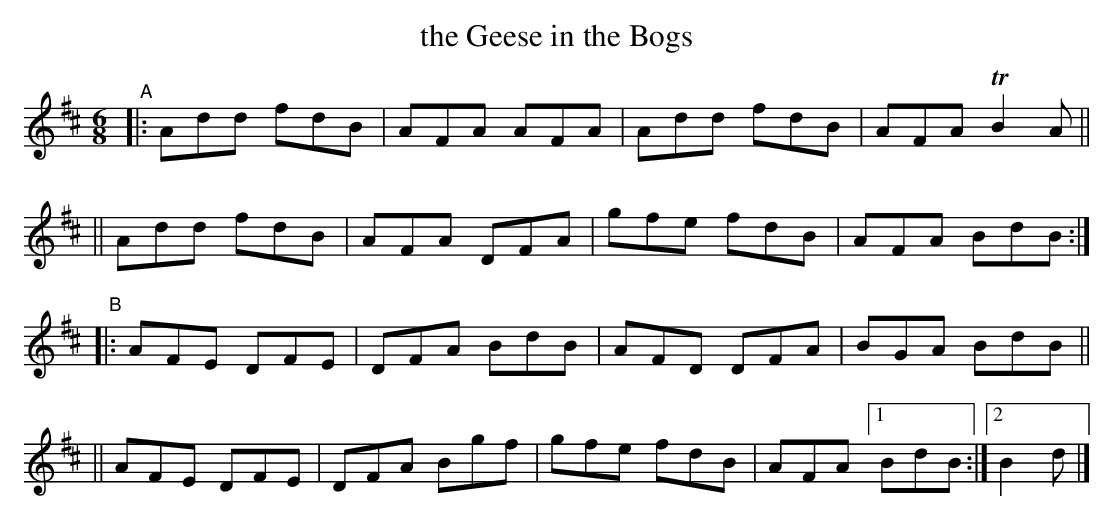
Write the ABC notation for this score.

X:1
T: the Geese in the Bogs
M: 6/8
L: 1/8
K: D
"^A"\
|: Add fdB | AFA AFA | Add fdB | AFA TB2A ||
|| Add fdB | AFA DFA | gfe fdB | AFA BdB :|
"^B"\
|: AFE DFE | DFA BdB | AFD DFA | BGA BdB ||
|| AFE DFE | DFA Bgf | gfe fdB |AFA [1 BdB :|[2 B2d |]
